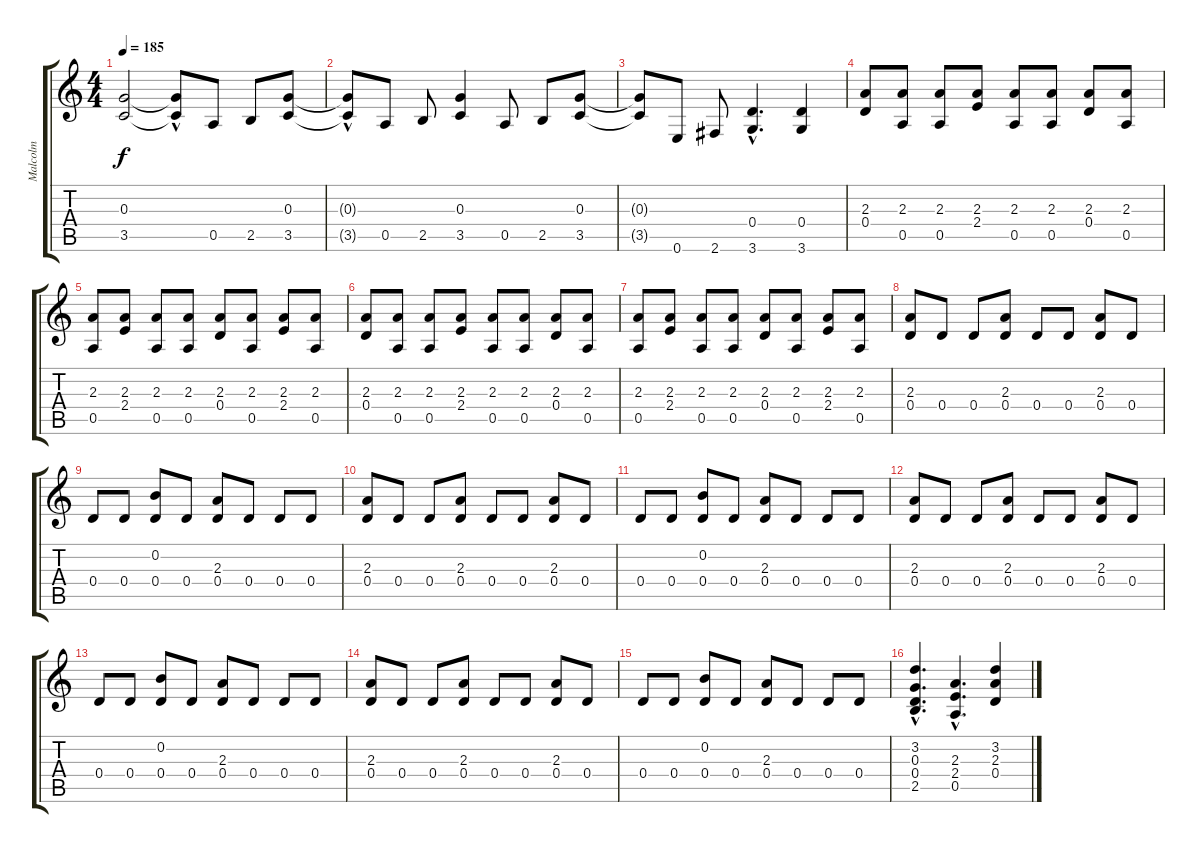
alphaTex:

\track ("Malcolm" "Malcolm") {instrument overdrivenguitar}
\staff {score tabs}
\tuning (E4 B3 G3 D3 A2 E2) {hide}
\ts (4 4)
\tempo 185
\clef g2
\ks c
(0.3{t} 3.5{t}).2{dy f} (0.3{hac t} 3.5{t}).8 0.5.8 2.5.8 (0.3 3.5).8 |
(0.3{hac t} 3.5{t}).8 0.5.8 2.5.8 (0.3 3.5).4 0.5.8 2.5.8 (0.3 3.5).8 |
(0.3{t} 3.5{t}).8 0.6.8 2.6.8 (0.4{hac} 3.6{hac}).4{d} (0.4 3.6).4 |
(2.3 0.4).8 (2.3 0.5).8 (2.3 0.5).8 (2.3 2.4).8 (2.3 0.5).8 (2.3 0.5).8 (2.3 0.4).8 (2.3 0.5).8 |
(2.3 0.5).8 (2.3 2.4).8 (2.3 0.5).8 (2.3 0.5).8 (2.3 0.4).8 (2.3 0.5).8 (2.3 2.4).8 (2.3 0.5).8 |
(2.3 0.4).8 (2.3 0.5).8 (2.3 0.5).8 (2.3 2.4).8 (2.3 0.5).8 (2.3 0.5).8 (2.3 0.4).8 (2.3 0.5).8 |
(2.3 0.5).8 (2.3 2.4).8 (2.3 0.5).8 (2.3 0.5).8 (2.3 0.4).8 (2.3 0.5).8 (2.3 2.4).8 (2.3 0.5).8 |
(2.3 0.4).8 0.4.8 0.4.8 (2.3 0.4).8 0.4.8 0.4.8 (2.3 0.4).8 0.4.8 |
0.4.8 0.4.8 (0.2 0.4).8 0.4.8 (2.3 0.4).8 0.4.8 0.4.8 0.4.8 |
(2.3 0.4).8 0.4.8 0.4.8 (2.3 0.4).8 0.4.8 0.4.8 (2.3 0.4).8 0.4.8 |
0.4.8 0.4.8 (0.2 0.4).8 0.4.8 (2.3 0.4).8 0.4.8 0.4.8 0.4.8 |
(2.3 0.4).8 0.4.8 0.4.8 (2.3 0.4).8 0.4.8 0.4.8 (2.3 0.4).8 0.4.8 |
0.4.8 0.4.8 (0.2 0.4).8 0.4.8 (2.3 0.4).8 0.4.8 0.4.8 0.4.8 |
(2.3 0.4).8 0.4.8 0.4.8 (2.3 0.4).8 0.4.8 0.4.8 (2.3 0.4).8 0.4.8 |
0.4.8 0.4.8 (0.2 0.4).8 0.4.8 (2.3 0.4).8 0.4.8 0.4.8 0.4.8 |
(3.2{hac} 0.3{hac} 0.4{hac} 2.5{hac}).4{d} (2.3{hac} 2.4{hac} 0.5{hac}).4{d} (3.2 2.3 0.4).4
